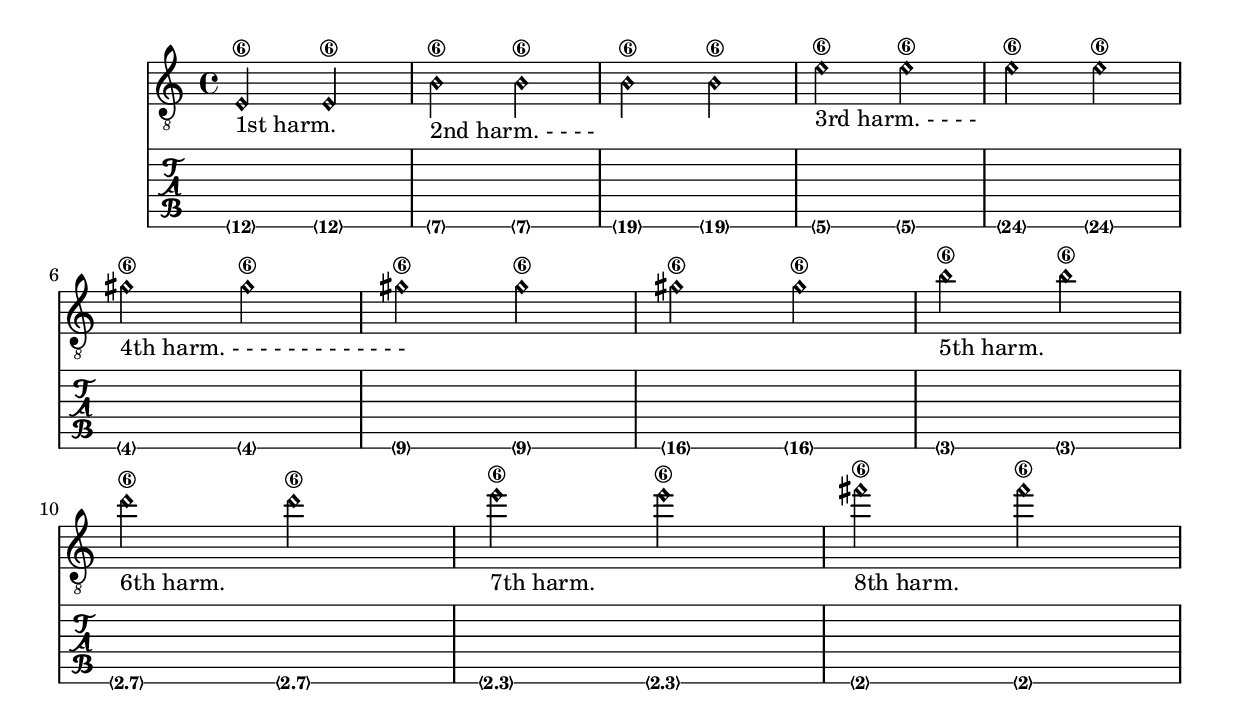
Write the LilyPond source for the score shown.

\version "2.13.49"

\header {
  lsrtags = "fretted-strings"
  texidoc = "
Reference for open-string harmonics:
"
  doctitle = "Reference for open-string harmonics"
}

openStringHarmonics = {
  %first harmonic
  \harmonicByFret #12 e,2\6_\markup{"1st harm."}
  \harmonicByRatio #1/2 e,\6
  %second harmonic
  \harmonicByFret #7 e,\6_\markup{"2nd harm. - - - -"}
  \harmonicByRatio #1/3 e,\6
  \harmonicByFret #19 e,\6
  \harmonicByRatio #2/3 e,\6
  %\harmonicByFret #19 < e,\6 a,\5 d\4 >
  %\harmonicByRatio #2/3 < e,\6 a,\5 d\4 >
  %third harmonic
  \harmonicByFret #5 e,\6_\markup{"3rd harm. - - - -"}
  \harmonicByRatio #1/4 e,\6
  \harmonicByFret #24 e,\6
  \harmonicByRatio #3/4 e,\6
  \break
  %fourth harmonic
  \harmonicByFret #4 e,\6_\markup{"4th harm. - - - - - - - - - - - - -"}
  \harmonicByRatio #1/5 e,\6
  \harmonicByFret #9 e,\6
  \harmonicByRatio #2/5 e,\6
  \harmonicByFret #16 e,\6
  \harmonicByRatio #3/5 e,\6
  %fifth harmonic
  \harmonicByFret #3 e,\6_\markup{"5th harm."}
  \harmonicByRatio #1/6 e,\6
  \break
  %sixth harmonic
  \harmonicByFret #2.7 e,\6_\markup{"6th harm."}
  \harmonicByRatio #1/7 e,\6
  %seventh harmonic
  \harmonicByFret #2.3 e,\6_\markup{"7th harm."}
  \harmonicByRatio #1/8 e,\6
  %eighth harmonic
  \harmonicByFret #2 e,\6_\markup{"8th harm."}
  \harmonicByRatio #1/9 e,\6
}

\score {
  <<
    \new Staff {
      \new Voice {
        \clef "treble_8"
        \openStringHarmonics
      }
    }
    \new TabStaff {
      \new TabVoice {
        \openStringHarmonics
      }
    }
  >>
}
